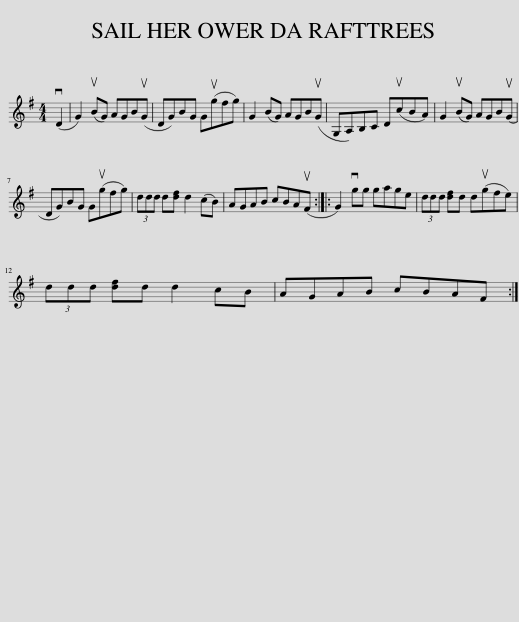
X:1
L:1/8
M:4/4
I:linebreak $
K:G
V:1 treble
V:1
 (vD2 | G2) (uBG) AGB(uG | DG)BG G(ugfg) | G2 (BG) AGB(uG | G,A,)B,C D(ucBA) | %5
 G2 (uBG) AGB(uG |$ DG)BG G(ugfg) | (3ddd d[df] d2 (cB) | AGAB cBA(uF :: G2) vgg gage | %10
 (3ddd [df]d d(ugfe) |$ (3ddd [df]d d2 cB | AGAB cBAF :| %13
